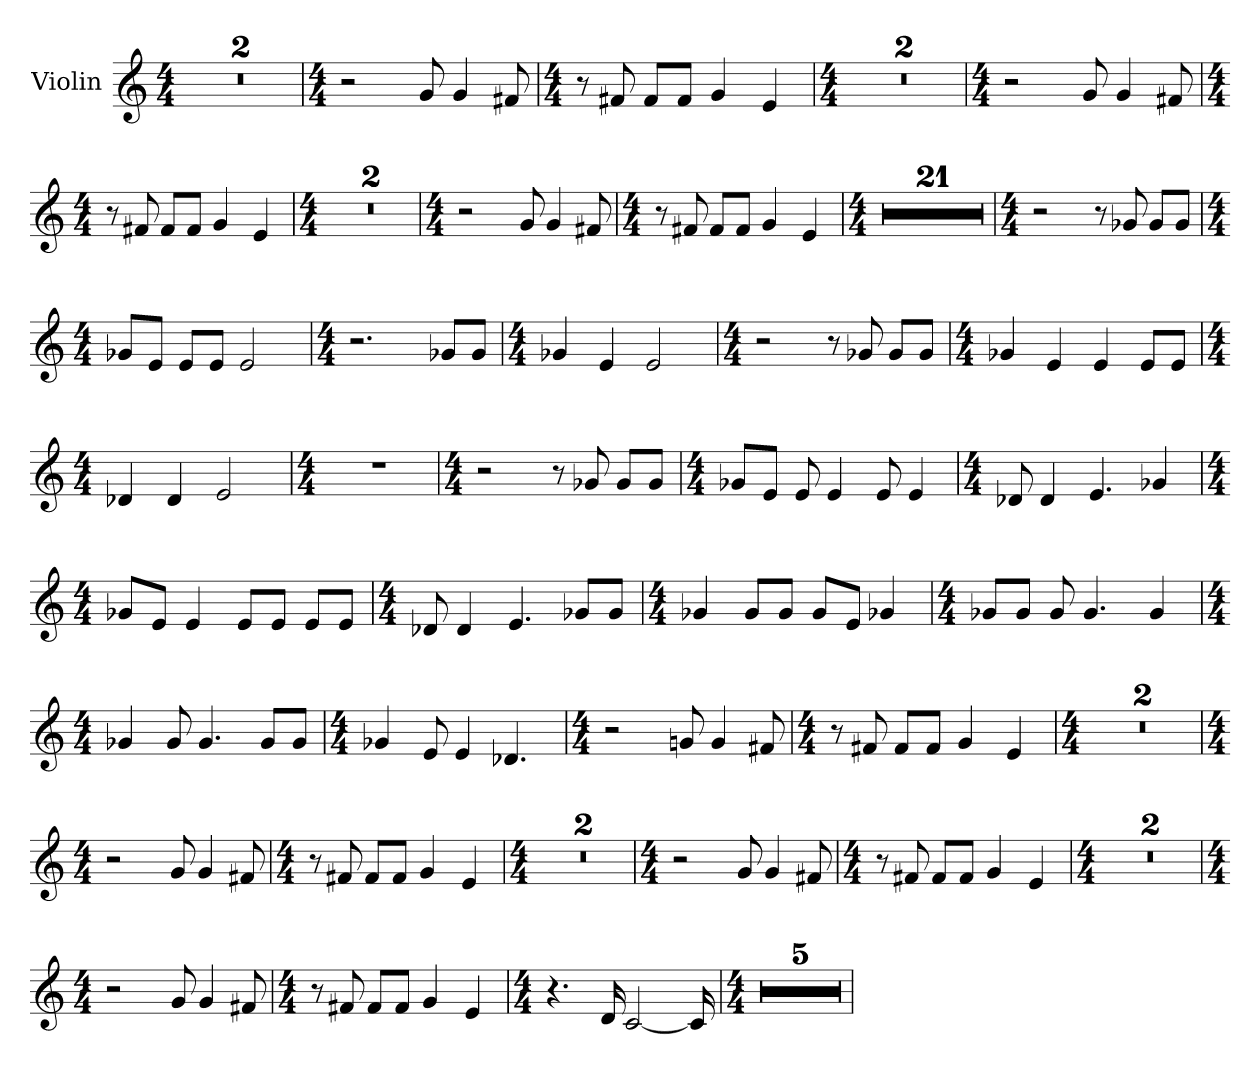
**kern
*part1
*staff1
*I"Violin
*I'Vln
*M4/4
=
1r
=
*M4/4
1r
=
*M4/4
2r
8g
4g
8f#X
=
*M4/4
8r
8f#X
8f#L
8f#J
4g
4e
=
*M4/4
1r
=
*M4/4
1r
=
*M4/4
2r
8g
4g
8f#X
=
*M4/4
8r
8f#X
8f#L
8f#J
4g
4e
=
*M4/4
1r
=
*M4/4
1r
=
*M4/4
2r
8g
4g
8f#X
=
*M4/4
8r
8f#X
8f#L
8f#J
4g
4e
=
*M4/4
1r
=
*M4/4
1r
=
*M4/4
1r
=
*M4/4
1r
=
*M4/4
1r
=
*M4/4
1r
=
*M4/4
1r
=
*M4/4
1r
=
*M4/4
1r
=
*M4/4
1r
=
*M4/4
1r
=
*M4/4
1r
=
*M4/4
1r
=
*M4/4
1r
=
*M4/4
1r
=
*M4/4
1r
=
*M4/4
1r
=
*M4/4
1r
=
*M4/4
1r
=
*M4/4
1r
=
*M4/4
1r
=
*M4/4
2r
8r
8g-X
8g-L
8g-J
=
*M4/4
8g-XL
8eJ
8eL
8eJ
2e
=
*M4/4
2.r
8g-XL
8g-J
=
*M4/4
4g-X
4e
2e
=
*M4/4
2r
8r
8g-X
8g-L
8g-J
=
*M4/4
4g-X
4e
4e
8eL
8eJ
=
*M4/4
4d-X
4d-
2e
=
*M4/4
1r
=
*M4/4
2r
8r
8g-X
8g-L
8g-J
=
*M4/4
8g-XL
8eJ
8e
4e
8e
4e
=
*M4/4
8d-X
4d-
4.e
4g-X
=
*M4/4
8g-XL
8eJ
4e
8eL
8eJ
8eL
8eJ
=
*M4/4
8d-X
4d-
4.e
8g-XL
8g-J
=
*M4/4
4g-X
8g-L
8g-J
8g-L
8eJ
4g-X
=
*M4/4
8g-XL
8g-J
8g-
4.g-
4g-
=
*M4/4
4g-X
8g-
4.g-
8g-L
8g-J
=
*M4/4
4g-X
8e
4e
4.d-X
=
*M4/4
2r
8gn
4g
8f#X
=
*M4/4
8r
8f#X
8f#L
8f#J
4g
4e
=
*M4/4
1r
=
*M4/4
1r
=
*M4/4
2r
8g
4g
8f#X
=
*M4/4
8r
8f#X
8f#L
8f#J
4g
4e
=
*M4/4
1r
=
*M4/4
1r
=
*M4/4
2r
8g
4g
8f#X
=
*M4/4
8r
8f#X
8f#L
8f#J
4g
4e
=
*M4/4
1r
=
*M4/4
1r
=
*M4/4
2r
8g
4g
8f#X
=
*M4/4
8r
8f#X
8f#L
8f#J
4g
4e
=
*M4/4
4.r
16d
[2c
16c]
=
*M4/4
1r
=
*M4/4
1r
=
*M4/4
1r
=
*M4/4
1r
=
*M4/4
1r
=
*-
